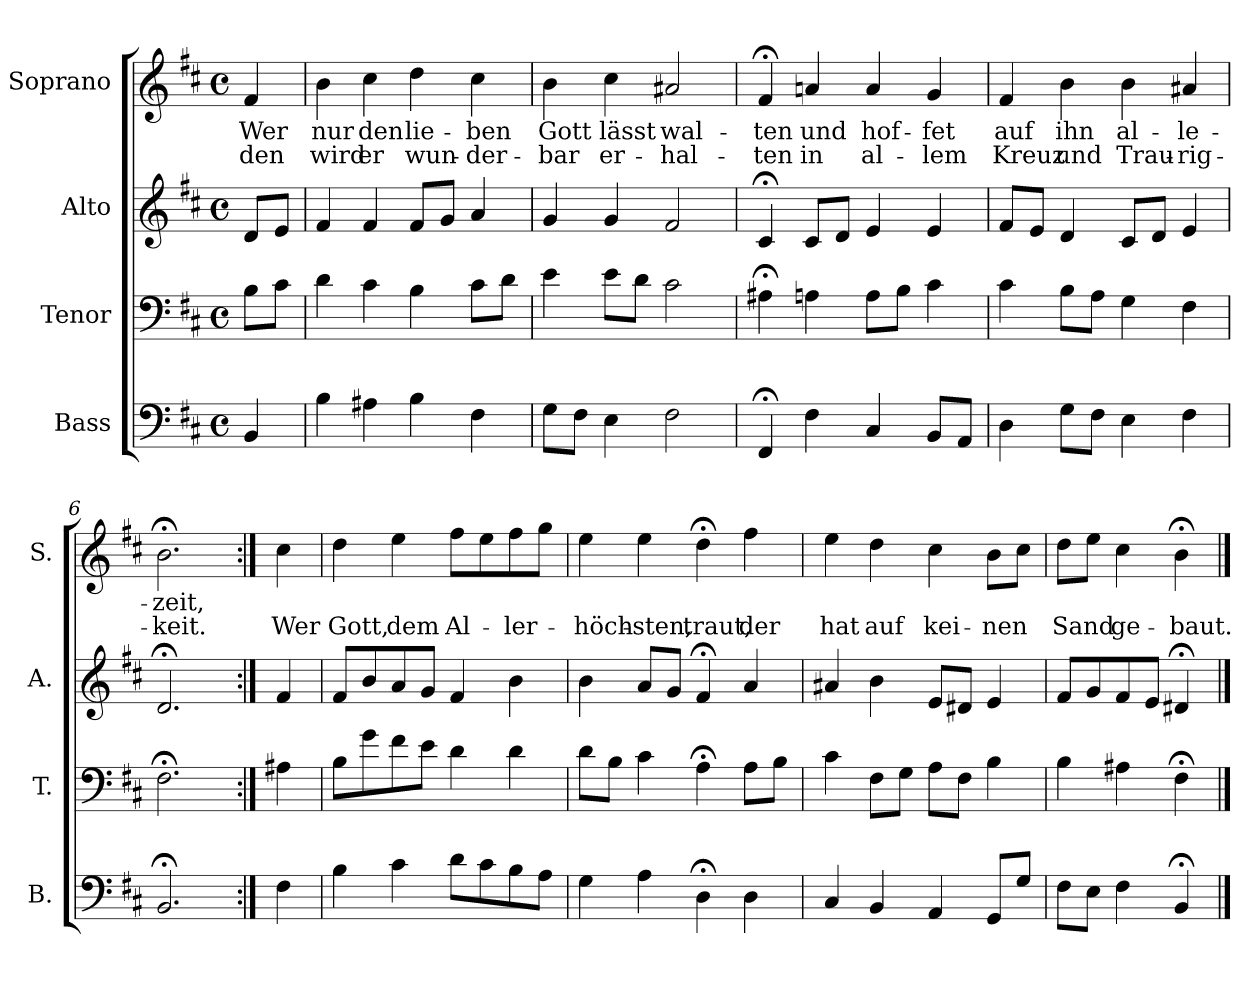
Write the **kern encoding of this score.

**kern	**kern	**kern	**kern	**text	**text
*part4	*part3	*part2	*part1	*part1	*part1
*staff4	*staff3	*staff2	*staff1	*staff1	*staff1
*I"Bass	*I"Tenor	*I"Alto	*I"Soprano	*	*
*I'B.	*I'T.	*I'A.	*I'S.	*	*
*clefF4	*clefF4	*clefG2	*clefG2	*	*
*k[f#c#]	*k[f#c#]	*k[f#c#]	*k[f#c#]	*	*
*D:	*D:	*D:	*b:	*	*
*M4/4	*M4/4	*M4/4	*M4/4	*	*
*met(c)	*met(c)	*met(c)	*met(c)	*	*
=1	=1	=1	=1	=1	=1
!	!	!	!	!LO:LY:b	!LO:LY:b
4BB/	8B\L	8d/L	4f#/	Wer	den
.	8c#\J	8e/J	.	.	.
=2	=2	=2	=2	=2	=2
!	!	!	!	!LO:LY:b	!LO:LY:b
4B\	4d\	4f#/	4b\	nur	wird
!	!	!	!	!LO:LY:b	!LO:LY:b
4A#X\	4c#\	4f#/	4cc#\	den	er
!	!	!	!	!LO:LY:b	!LO:LY:b
4B\	4B\	8f#/L	4dd\	lie-	wun-
.	.	8g/J	.	.	.
!	!	!	!	!LO:LY:b	!LO:LY:b
4F#\	8c#\L	4a/	4cc#\	-ben	-der-
.	8d\J	.	.	.	.
=3	=3	=3	=3	=3	=3
!	!	!	!	!LO:LY:b	!LO:LY:b
8G\L	4e\	4g/	4b\	Gott	-bar
8F#\J	.	.	.	.	.
!	!	!	!	!LO:LY:b	!LO:LY:b
4E\	8e\L	4g/	4cc#\	lässt	er-
.	8d\J	.	.	.	.
!	!	!	!	!LO:LY:b	!LO:LY:b
2F#\	2c#\	2f#/	2a#X/	wal-	-hal-
=4	=4	=4	=4	=4	=4
!	!	!	!	!LO:LY:b	!LO:LY:b
4FF#;</	4A#X;<\	4c#;</	4f#;</	-ten	-ten
!	!	!	!	!LO:LY:b	!LO:LY:b
4F#\	4An\	8c#/L	4an/	und	in
.	.	8d/J	.	.	.
!	!	!	!	!LO:LY:b	!LO:LY:b
4C#/	8A\L	4e/	4a/	hof-	al-
.	8B\J	.	.	.	.
!	!	!	!	!LO:LY:b	!LO:LY:b
8BB/L	4c#\	4e/	4g/	-fet	-lem
8AA/J	.	.	.	.	.
=5	=5	=5	=5	=5	=5
!	!	!	!	!LO:LY:b	!LO:LY:b
4D\	4c#\	8f#/L	4f#/	auf	Kreuz
.	.	8e/J	.	.	.
!	!	!	!	!LO:LY:b	!LO:LY:b
8G\L	8B\L	4d/	4b\	ihn	und
8F#\J	8A\J	.	.	.	.
!	!	!	!	!LO:LY:b	!LO:LY:b
4E\	4G\	8c#/L	4b\	al-	Trau-
.	.	8d/J	.	.	.
!	!	!	!	!LO:LY:b	!LO:LY:b
4F#\	4F#\	4e/	4a#X/	-le-	-rig-
=6	=6	=6	=6	=6	=6
!	!	!	!	!LO:LY:b	!LO:LY:b
2.BB;</	2.F#;<\	2.d;</	2.b;<\	-zeit,	-keit.
!!LO:LB:g=z
=7:|!	=7:|!	=7:|!	=7:|!	=7:|!	=7:|!
!	!	!	!	!	!LO:LY:b
4F#\	4A#X\	4f#/	4cc#\	.	Wer
=8	=8	=8	=8	=8	=8
!	!	!	!	!	!LO:LY:b
4B\	8B\L	8f#/L	4dd\	.	Gott,
.	8g\	8b/	.	.	.
!	!	!	!	!	!LO:LY:b
4c#\	8f#\	8a/	4ee\	.	dem
.	8e\J	8g/J	.	.	.
!	!	!	!	!	!LO:LY:b
8d\L	4d\	4f#/	8ff#\L	.	Al-
8c#\	.	.	8ee\	.	.
!	!	!	!	!	!LO:LY:b
8B\	4d\	4b\	8ff#\	.	-ler-
8A\J	.	.	8gg\J	.	.
=9	=9	=9	=9	=9	=9
!	!	!	!	!	!LO:LY:b
4G\	8d\L	4b\	4ee\	.	-höch-
.	8B\J	.	.	.	.
!	!	!	!	!	!LO:LY:b
4A\	4c#\	8a/L	4ee\	.	-sten,
.	.	8g/J	.	.	.
!	!	!	!	!	!LO:LY:b
4D;<\	4A;<\	4f#;</	4dd;<\	.	traut,
!	!	!	!	!	!LO:LY:b
4D\	8A\L	4a/	4ff#\	.	der
.	8B\J	.	.	.	.
=10	=10	=10	=10	=10	=10
!	!	!	!	!	!LO:LY:b
4C#/	4c#\	4a#X/	4ee\	.	hat
!	!	!	!	!	!LO:LY:b
4BB/	8F#\L	4b\	4dd\	.	auf
.	8G\J	.	.	.	.
!	!	!	!	!	!LO:LY:b
4AA/	8A\L	8e/L	4cc#\	.	kei-
.	8F#\J	8d#X/J	.	.	.
!	!	!	!	!	!LO:LY:b
8GG/L	4B\	4e/	8b\L	.	-nen
8G/J	.	.	8cc#\J	.	.
=11	=11	=11	=11	=11	=11
!	!	!	!	!	!LO:LY:b
8F#\L	4B\	8f#/L	8dd\L	.	Sand
8E\J	.	8g/	8ee\J	.	.
!	!	!	!	!	!LO:LY:b
4F#\	4A#X\	8f#/	4cc#\	.	ge-
.	.	8e/J	.	.	.
!	!	!	!	!	!LO:LY:b
4BB;</	4F#;<\	4d#X;</	4b;<\	.	-baut.
==	==	==	==	==	==
*-	*-	*-	*-	*-	*-
